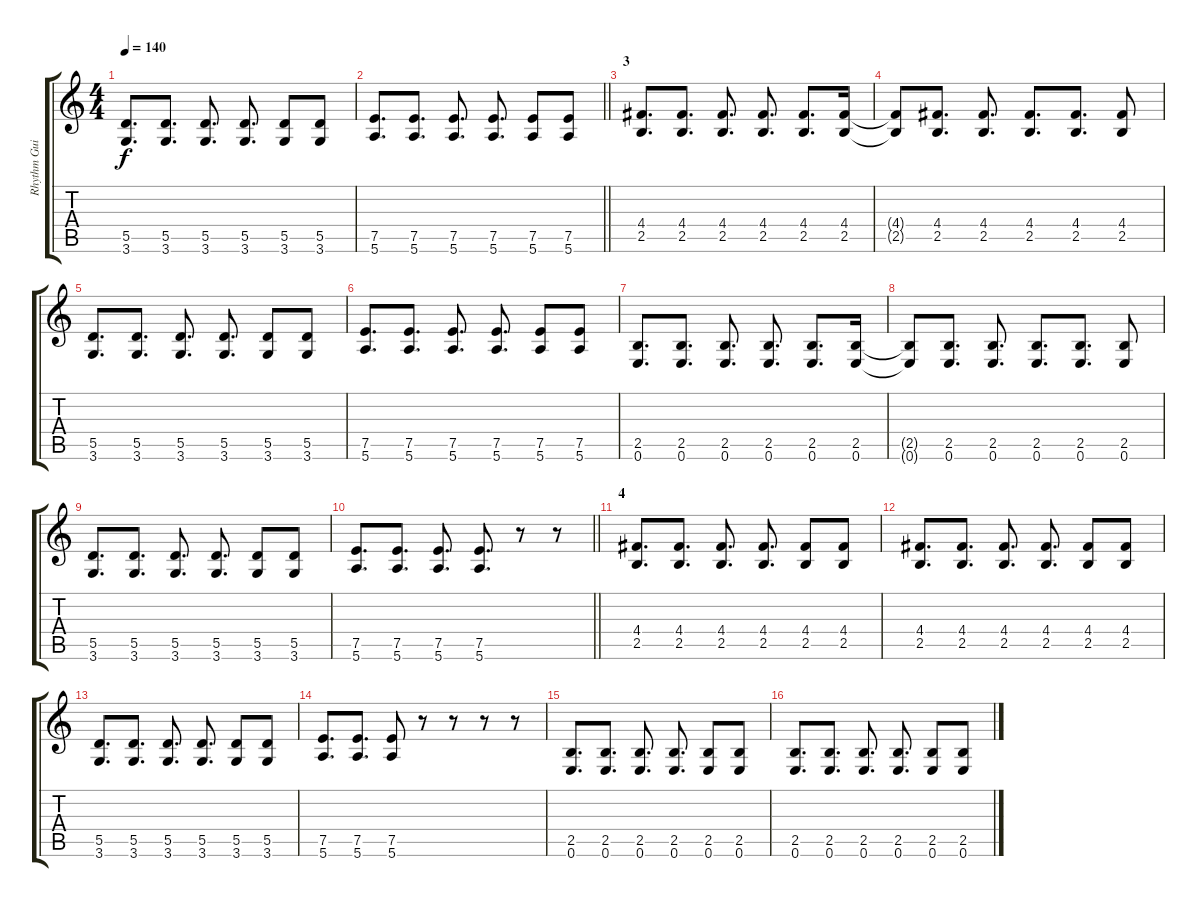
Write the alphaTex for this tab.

\track ("Rhythm Guitar" "Rhythm Gui") {instrument distortionguitar}
\staff {score tabs}
\tuning (E4 B3 G3 D3 A2 E2) {hide}
\ts (4 4)
\tempo 140
\clef g2
\ks c
(5.5 3.6).8{d dy f} (5.5 3.6).8{d} (5.5 3.6).8{d} (5.5 3.6).8{d} (5.5 3.6).8 (5.5 3.6).8 |
\barLineRight lightlight
(7.5 5.6).8{d} (7.5 5.6).8{d} (7.5 5.6).8{d} (7.5 5.6).8{d} (7.5 5.6).8 (7.5 5.6).8 |
\section ("" "3")
(4.4 2.5).8{d} (4.4 2.5).8{d} (4.4 2.5).8{d} (4.4 2.5).8{d} (4.4 2.5).8{d} (4.4 2.5).16 |
(4.4{t} 2.5{t}).8 (4.4 2.5).8{d} (4.4 2.5).8{d} (4.4 2.5).8{d} (4.4 2.5).8{d} (4.4 2.5).8 |
(5.5 3.6).8{d} (5.5 3.6).8{d} (5.5 3.6).8{d} (5.5 3.6).8{d} (5.5 3.6).8 (5.5 3.6).8 |
(7.5 5.6).8{d} (7.5 5.6).8{d} (7.5 5.6).8{d} (7.5 5.6).8{d} (7.5 5.6).8 (7.5 5.6).8 |
(2.5 0.6).8{d} (2.5 0.6).8{d} (2.5 0.6).8{d} (2.5 0.6).8{d} (2.5 0.6).8{d} (2.5 0.6).16 |
(2.5{t} 0.6{t}).8 (2.5 0.6).8{d} (2.5 0.6).8{d} (2.5 0.6).8{d} (2.5 0.6).8{d} (2.5 0.6).8 |
(5.5 3.6).8{d} (5.5 3.6).8{d} (5.5 3.6).8{d} (5.5 3.6).8{d} (5.5 3.6).8 (5.5 3.6).8 |
\barLineRight lightlight
(7.5 5.6).8{d} (7.5 5.6).8{d} (7.5 5.6).8{d} (7.5 5.6).8{d} r.8 r.8 |
\section ("" "4")
(4.4 2.5).8{d} (4.4 2.5).8{d} (4.4 2.5).8{d} (4.4 2.5).8{d} (4.4 2.5).8 (4.4 2.5).8 |
(4.4 2.5).8{d} (4.4 2.5).8{d} (4.4 2.5).8{d} (4.4 2.5).8{d} (4.4 2.5).8 (4.4 2.5).8 |
(5.5 3.6).8{d} (5.5 3.6).8{d} (5.5 3.6).8{d} (5.5 3.6).8{d} (5.5 3.6).8 (5.5 3.6).8 |
(7.5 5.6).8{d} (7.5 5.6).8{d} (7.5 5.6).8 r.8 r.8 r.8 r.8 |
(2.5 0.6).8{d} (2.5 0.6).8{d} (2.5 0.6).8{d} (2.5 0.6).8{d} (2.5 0.6).8 (2.5 0.6).8 |
(2.5 0.6).8{d} (2.5 0.6).8{d} (2.5 0.6).8{d} (2.5 0.6).8{d} (2.5 0.6).8 (2.5 0.6).8
